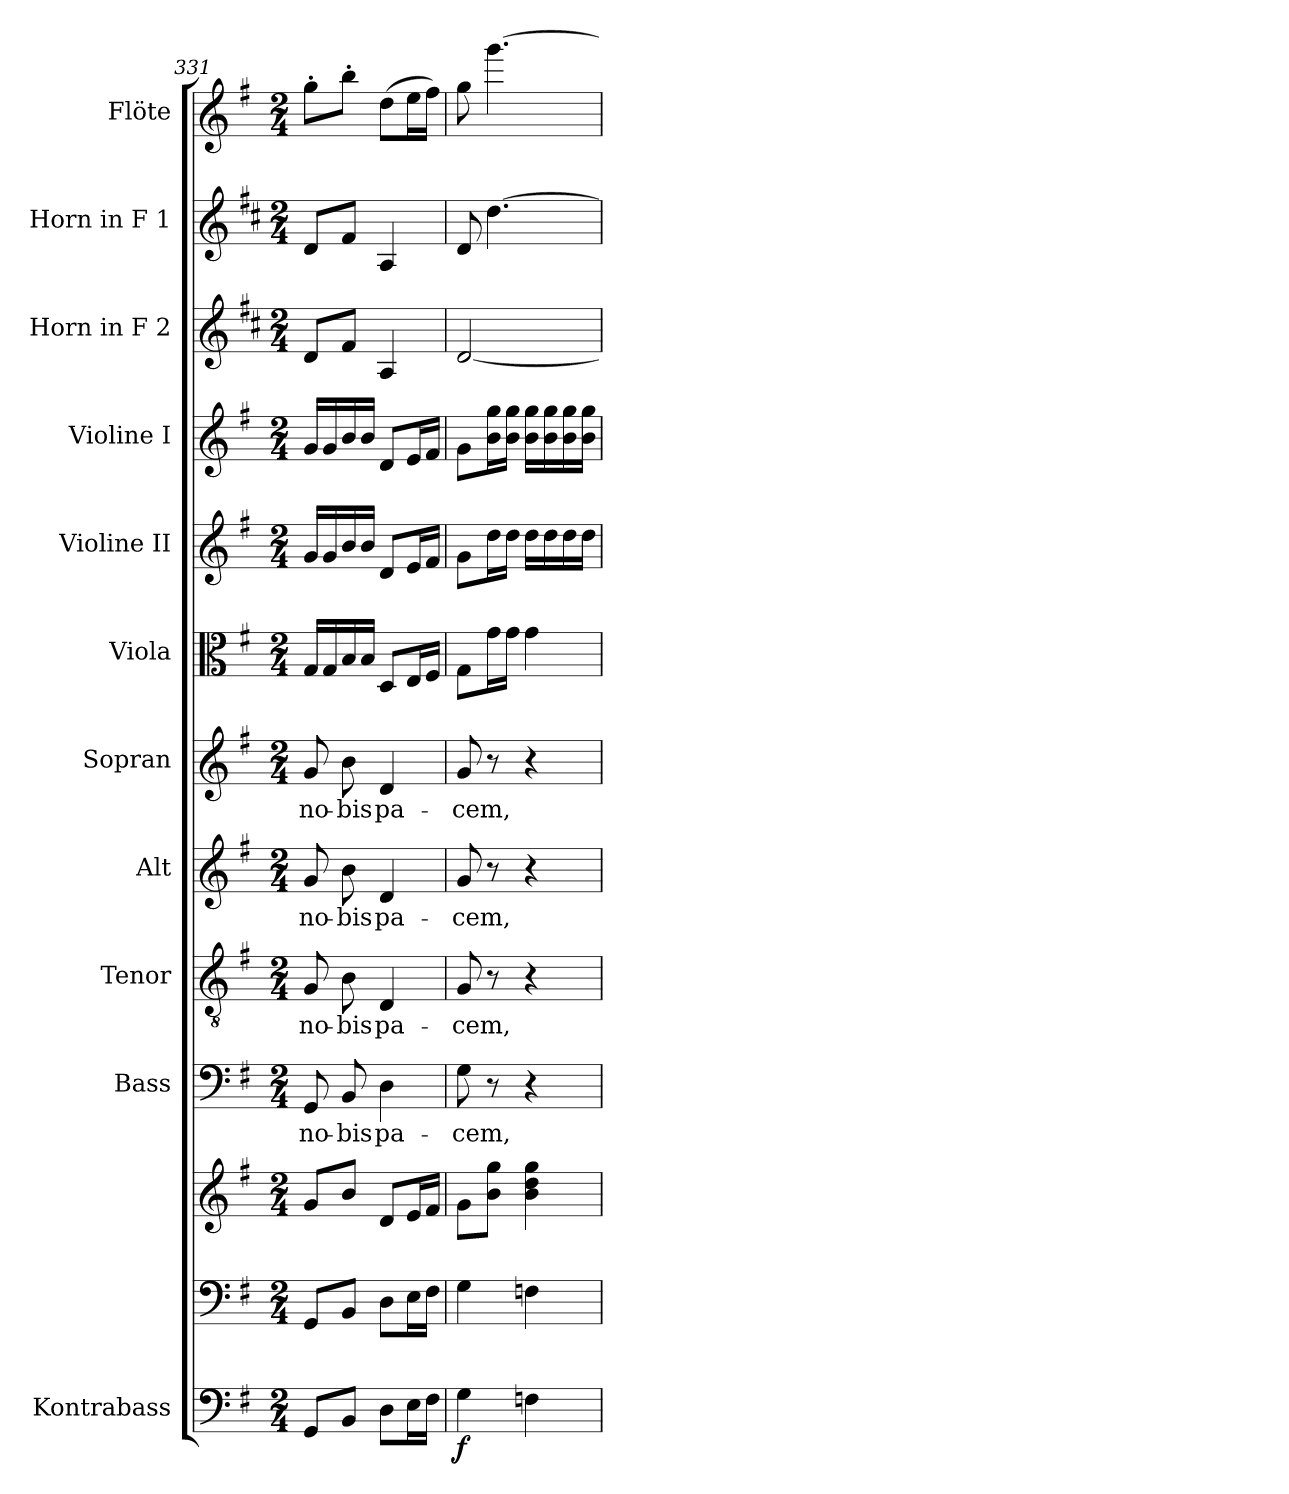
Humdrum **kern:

**kern	**dynam	**kern	**kern	**kern	**text	**kern	**text	**kern	**text	**kern	**text	**kern	**kern	**kern	**kern	**kern	**kern
*part12	*part12	*part11	*part11	*part10	*part10	*part9	*part9	*part8	*part8	*part7	*part7	*part6	*part5	*part4	*part3	*part2	*part1
*staff13	*staff13	*staff12	*staff11	*staff10	*staff10	*staff9	*staff9	*staff8	*staff8	*staff7	*staff7	*staff6	*staff5	*staff4	*staff3	*staff2	*staff1
*I"Kontrabass	*	*	*	*I"Bass	*	*I"Tenor	*	*I"Alt	*	*I"Sopran	*	*I"Viola	*I"Violine II	*I"Violine I	*I"Horn in F 2	*I"Horn in F 1	*I"Flöte
*I'Kb.	*	*	*	*I'B.	*	*I'T.	*	*I'A.	*	*I'S.	*	*I'Vla.	*I'Vl. II	*I'Vl. I	*	*	*I'Fl.
*clefF4	*	*clefF4	*clefG2	*clefF4	*	*clefGv2	*	*clefG2	*	*clefG2	*	*clefC3	*clefG2	*clefG2	*clefG2	*clefG2	*clefG2
*ITrd7c12	*	*	*	*	*	*	*	*	*	*	*	*	*	*	*ITrd4c7	*ITrd4c7	*
*k[f#]	*	*k[f#]	*k[f#]	*k[f#]	*	*k[f#]	*	*k[f#]	*	*k[f#]	*	*k[f#]	*k[f#]	*k[f#]	*k[f#]	*k[f#]	*k[f#]
*G:	*	*G:	*G:	*G:	*	*G:	*	*G:	*	*G:	*	*G:	*G:	*G:	*G:	*G:	*G:
*M2/4	*	*M2/4	*M2/4	*M2/4	*	*M2/4	*	*M2/4	*	*M2/4	*	*M2/4	*M2/4	*M2/4	*M2/4	*M2/4	*M2/4
=331	=331	=331	=331	=331	=331	=331	=331	=331	=331	=331	=331	=331	=331	=331	=331	=331	=331
!	!	!	!	!	!LO:LY:b	!	!LO:LY:b	!	!LO:LY:b	!	!LO:LY:b	!	!	!	!	!	!
8GGG/L	.	8GG/L	8g/L	8GG/	no-	8G/	no-	8g/	no-	8g/	no-	16G/LL	16g/LL	16g/LL	8G/L	8G/L	8gg'>\L
.	.	.	.	.	.	.	.	.	.	.	.	16G/	16g/	16g/	.	.	.
!	!	!	!	!	!LO:LY:b	!	!LO:LY:b	!	!LO:LY:b	!	!LO:LY:b	!	!	!	!	!	!
8BBB/J	.	8BB/J	8b/J	8BB/	-bis	8B\	-bis	8b\	-bis	8b\	-bis	16B/	16b/	16b/	8B/J	8B/J	8bb'>\J
.	.	.	.	.	.	.	.	.	.	.	.	16B/JJ	16b/JJ	16b/JJ	.	.	.
!	!	!	!	!	!LO:LY:b	!	!LO:LY:b	!	!LO:LY:b	!	!LO:LY:b	!	!	!	!	!	!
8DD\L	.	8D\L	8d/L	4D\	pa-	4D/	pa-	4d/	pa-	4d/	pa-	8D/L	8d/L	8d/L	4D/	4D/	(>8dd\L
16EE\L	.	16E\L	16e/L	.	.	.	.	.	.	.	.	16E/L	16e/L	16e/L	.	.	16ee\L
16FF#\JJ	.	16F#\JJ	16f#/JJ	.	.	.	.	.	.	.	.	16F#/JJ	16f#/JJ	16f#/JJ	.	.	16ff#\JJ)
!!LO:PB:g=z
=332	=332	=332	=332	=332	=332	=332	=332	=332	=332	=332	=332	=332	=332	=332	=332	=332	=332
!	!LO:DY:b	!	!	!	!LO:LY:b	!	!LO:LY:b	!	!LO:LY:b	!	!LO:LY:b	!	!	!	!	!	!
4GG\	f	4G\	8g\L	8G\	-cem,	8G/	-cem,	8g/	-cem,	8g/	-cem,	8G\L	8g\L	8g\L	[2G/	8G/	8gg\
.	.	.	8b\ 8gg\J	8r	.	8r	.	8r	.	8r	.	16g\L	16dd\L	16b\ 16gg\L	.	[4.g\	[4.ggg\
.	.	.	.	.	.	.	.	.	.	.	.	16g\JJ	16dd\JJ	16b\ 16gg\JJ	.	.	.
4FFn\	.	4Fn\	4b\ 4dd\ 4gg\	4r	.	4r	.	4r	.	4r	.	4g\	16dd\LL	16b\ 16gg\LL	.	.	.
.	.	.	.	.	.	.	.	.	.	.	.	.	16dd\	16b\ 16gg\	.	.	.
.	.	.	.	.	.	.	.	.	.	.	.	.	16dd\	16b\ 16gg\	.	.	.
.	.	.	.	.	.	.	.	.	.	.	.	.	16dd\JJ	16b\ 16gg\JJ	.	.	.
=	=	=	=	=	=	=	=	=	=	=	=	=	=	=	=	=	=
*-	*-	*-	*-	*-	*-	*-	*-	*-	*-	*-	*-	*-	*-	*-	*-	*-	*-
